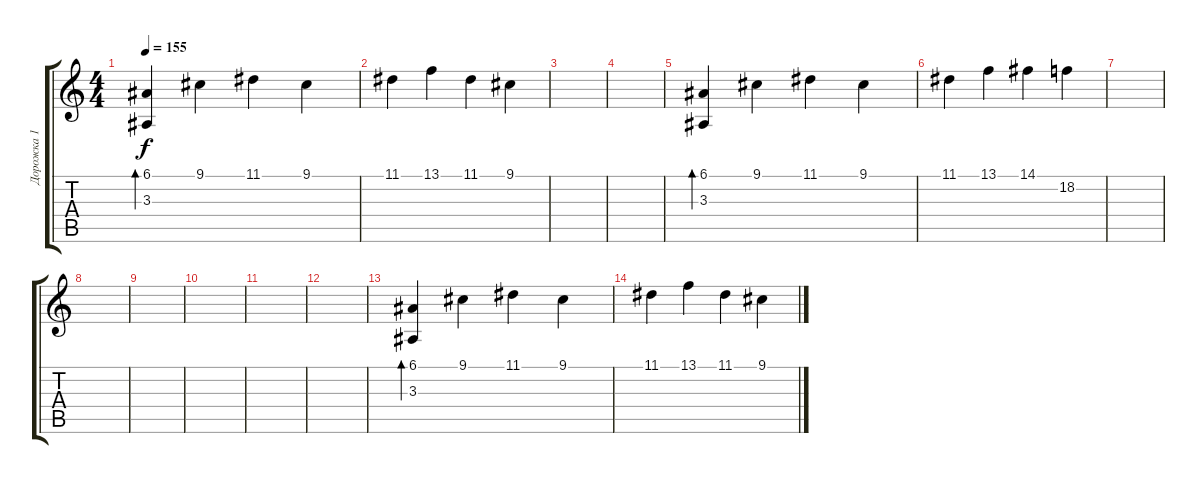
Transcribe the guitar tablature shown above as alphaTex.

\track ("Дорожка 1" "Дорожка 1") {instrument acousticgrandpiano}
\staff {score tabs}
\tuning (E4 B3 G3 D3 A2 E2) {hide}
\ts (4 4)
\tempo 155
\clef g2
\ks c
(6.1 3.3).4{bd 480 dy f} 9.1.4 11.1.4 9.1.4 |
11.1.4 13.1.4 11.1.4 9.1.4 |
|
|
(6.1 3.3).4{bd 480} 9.1.4 11.1.4 9.1.4 |
11.1.4 13.1.4 14.1.4 18.2.4 |
|
|
|
|
|
|
(6.1 3.3).4{bd 480} 9.1.4 11.1.4 9.1.4 |
11.1.4 13.1.4 11.1.4 9.1.4
